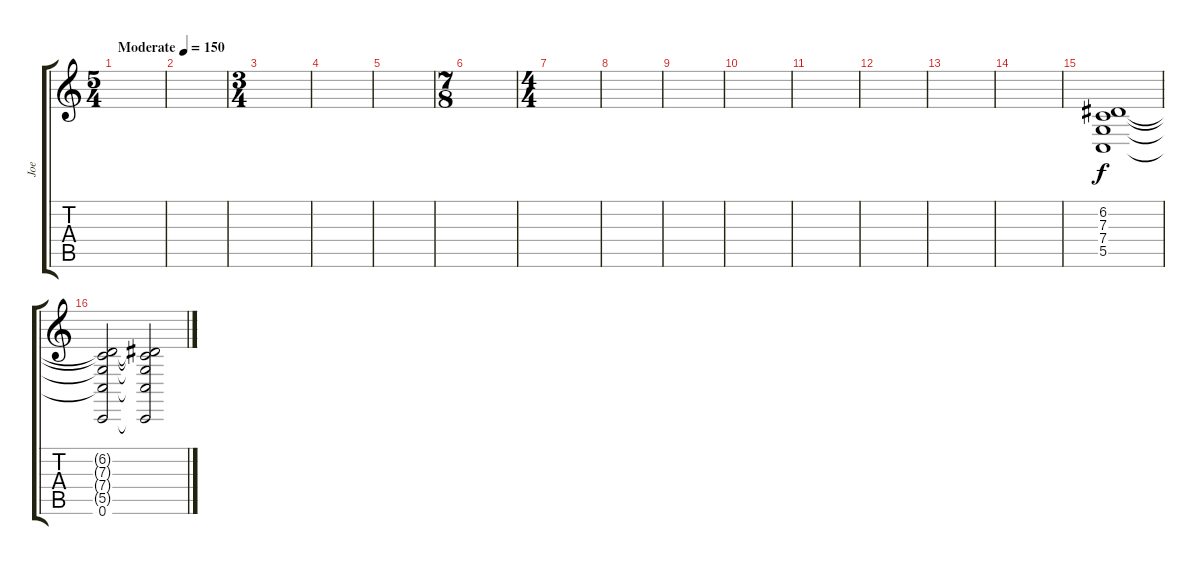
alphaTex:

\track ("Joe" "Joe") {instrument stringensemble2}
\staff {score tabs}
\tuning (D4 A3 F3 C3 G2 C2) {hide}
\ts (5 4)
\tempo (150 "Moderate")
\clef g2
\ks c
|
|
\ts (3 4)
|
|
|
\ts (7 8)
|
\ts (4 4)
|
|
|
|
|
|
|
|
(6.2 7.3 7.4 5.5).1 |
(6.2{t} 7.3{t} 7.4{t} 5.5{t} 0.6).2 (6.2{t} 7.3{t} 7.4{t} 5.5{t} 0.6{t}).2
